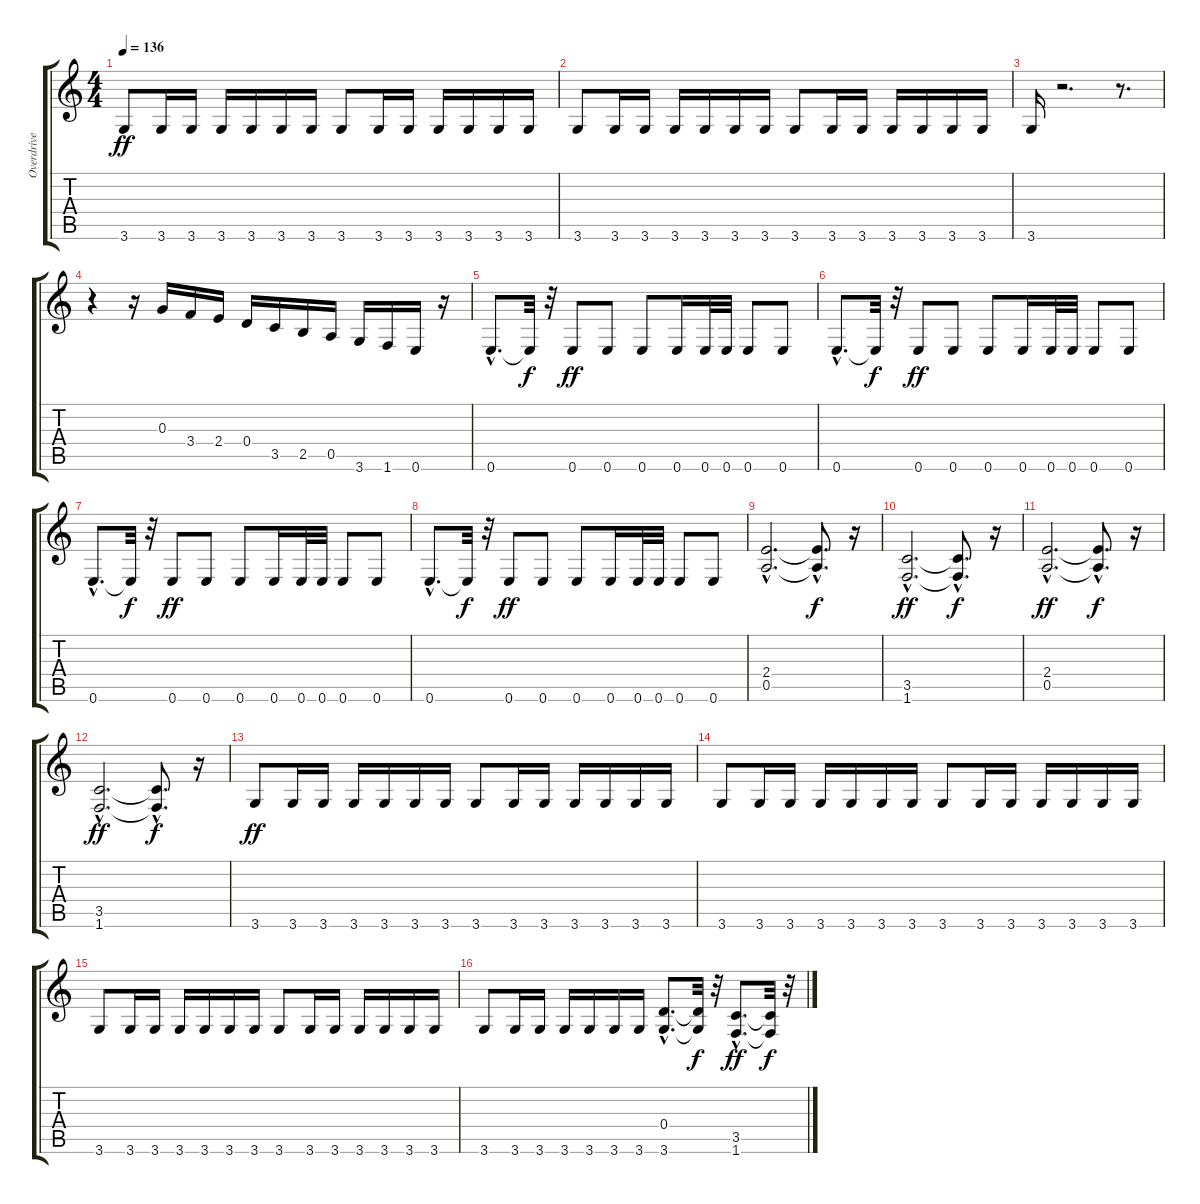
\track ("Overdrive guitar -1" "Overdrive ") {instrument distortionguitar}
\staff {score tabs}
\tuning (E4 B3 G3 D3 A2 E2) {hide}
\ts (4 4)
\tempo 136
\clef g2
\ks c
3.6.8{dy ff} 3.6.16 3.6.16 3.6.16 3.6.16 3.6.16 3.6.16 3.6.8 3.6.16 3.6.16 3.6.16 3.6.16 3.6.16 3.6.16 |
3.6.8 3.6.16 3.6.16 3.6.16 3.6.16 3.6.16 3.6.16 3.6.8 3.6.16 3.6.16 3.6.16 3.6.16 3.6.16 3.6.16 |
3.6.16 r.2{d} r.8{d} |
r.4 r.16 0.3.16{instrument guitarfretnoise} 3.4.16 2.4.16 0.4.16 3.5.16 2.5.16 0.5.16 3.6.16 1.6.16 0.6.16 r.16 |
0.6{hac}.8{d instrument overdrivenguitar} 0.6{t}.32{dy f} r.32 0.6.8{dy ff} 0.6.8 0.6.8 0.6.16 0.6.32 0.6.32 0.6.8 0.6.8 |
0.6{hac}.8{d} 0.6{t}.32{dy f} r.32 0.6.8{dy ff} 0.6.8 0.6.8 0.6.16 0.6.32 0.6.32 0.6.8 0.6.8 |
0.6{hac}.8{d} 0.6{t}.32{dy f} r.32 0.6.8{dy ff} 0.6.8 0.6.8 0.6.16 0.6.32 0.6.32 0.6.8 0.6.8 |
0.6{hac}.8{d} 0.6{t}.32{dy f} r.32 0.6.8{dy ff} 0.6.8 0.6.8 0.6.16 0.6.32 0.6.32 0.6.8 0.6.8 |
(2.4{hac} 0.5{hac}).2{d} (2.4{hac t} 0.5{hac t}).8{d dy f} r.16 |
(3.5{hac} 1.6{hac}).2{d dy ff} (3.5{hac t} 1.6{hac t}).8{d dy f} r.16 |
(2.4{hac} 0.5{hac}).2{d dy ff} (2.4{hac t} 0.5{hac t}).8{d dy f} r.16 |
(3.5{hac} 1.6{hac}).2{d dy ff} (3.5{hac t} 1.6{hac t}).8{d dy f} r.16 |
3.6.8{dy ff} 3.6.16 3.6.16 3.6.16 3.6.16 3.6.16 3.6.16 3.6.8 3.6.16 3.6.16 3.6.16 3.6.16 3.6.16 3.6.16 |
3.6.8 3.6.16 3.6.16 3.6.16 3.6.16 3.6.16 3.6.16 3.6.8 3.6.16 3.6.16 3.6.16 3.6.16 3.6.16 3.6.16 |
3.6.8 3.6.16 3.6.16 3.6.16 3.6.16 3.6.16 3.6.16 3.6.8 3.6.16 3.6.16 3.6.16 3.6.16 3.6.16 3.6.16 |
3.6.8 3.6.16 3.6.16 3.6.16 3.6.16 3.6.16 3.6.16 (0.4{hac} 3.6{hac}).8{d} (0.4{t} 3.6{t}).32{dy f} r.32 (3.5{hac} 1.6{hac}).8{d dy ff} (3.5{t} 1.6{t}).32{dy f} r.32
